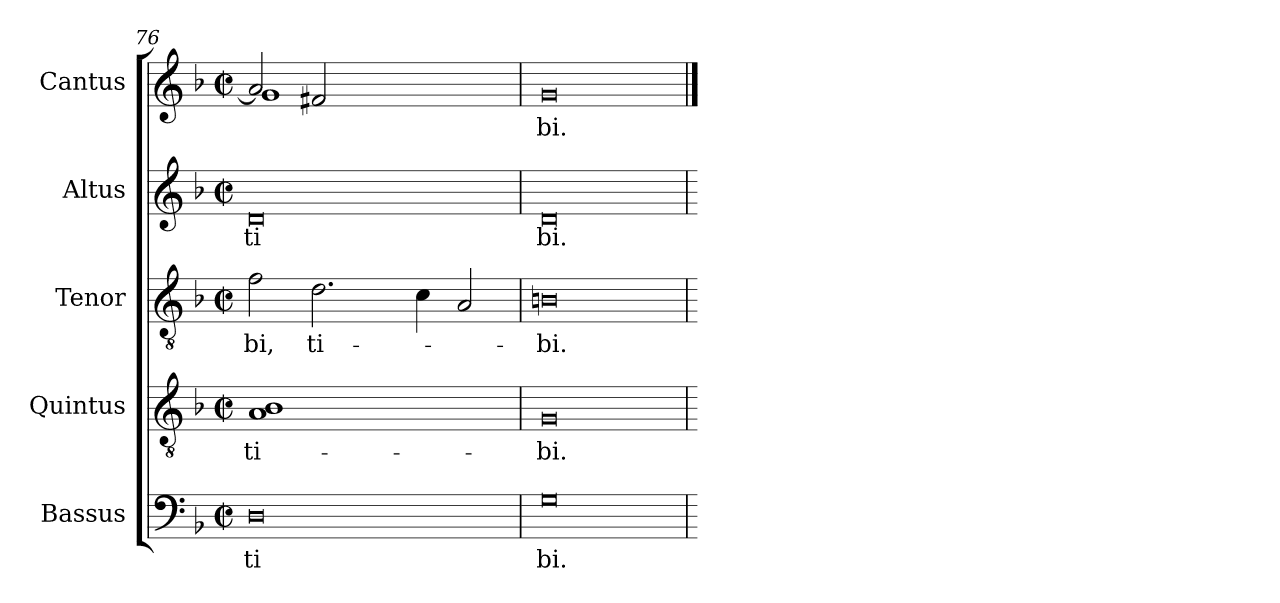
**kern	**text	**kern	**text	**kern	**text	**kern	**text	**kern	**text
*part5	*part5	*part4	*part4	*part3	*part3	*part2	*part2	*part1	*part1
*staff5	*staff5	*staff4	*staff4	*staff3	*staff3	*staff2	*staff2	*staff1	*staff1
*I"Bassus	*	*I"Quintus	*	*I"Tenor	*	*I"Altus	*	*I"Cantus	*
*clefF4	*	*clefGv2	*	*clefGv2	*	*clefG2	*	*clefG2	*
*k[b-]	*	*k[b-]	*	*k[b-]	*	*k[b-]	*	*k[b-]	*
*F:	*	*F:	*	*F:	*	*F:	*	*F:	*
*M2/2	*	*M2/2	*	*M2/2	*	*M2/2	*	*M2/2	*
*met(c|)	*	*met(c|)	*	*met(c|)	*	*met(c|)	*	*met(c|)	*
=76	=76	=76	=76	=76	=76	=76	=76	=76	=76
!LO:N:vis=0	!LO:LY:b:cj	!	!LO:LY:b:cj	!	!LO:LY:b:cj	!LO:N:vis=0	!LO:LY:b:cj	!	!
*	*	*	*	*	*	*	*	*^	*
1D	ti	1B- 1A	ti-	2f\	-bi,	1d	ti	2a/]	1g	.
!	!	!	!	!	!LO:LY:b:cj	!	!	!	!	!
.	.	.	.	2.d\	ti-	.	.	2f#/	.	.
1ryy	.	1ryy	.	.	.	1ryy	.	1ryy	1ryy	.
.	.	.	.	4c\	.	.	.	.	.	.
.	.	.	.	2A/	.	.	.	.	.	.
*	*	*	*	*	*	*	*	*v	*v	*
=77	=77	=77	=77	=77	=77	=77	=77	=77	=77
!	!LO:LY:b:cj	!	!LO:LY:b:cj	!	!LO:LY:b:cj	!	!LO:LY:b:cj	!	!LO:LY:b:cj
0G	bi.	0G	-bi.	0Bn	-bi.	0d	bi.	0g	-bi.
=	==	=	==	=	==	=	==	==	==
*-	*-	*-	*-	*-	*-	*-	*-	*-	*-
